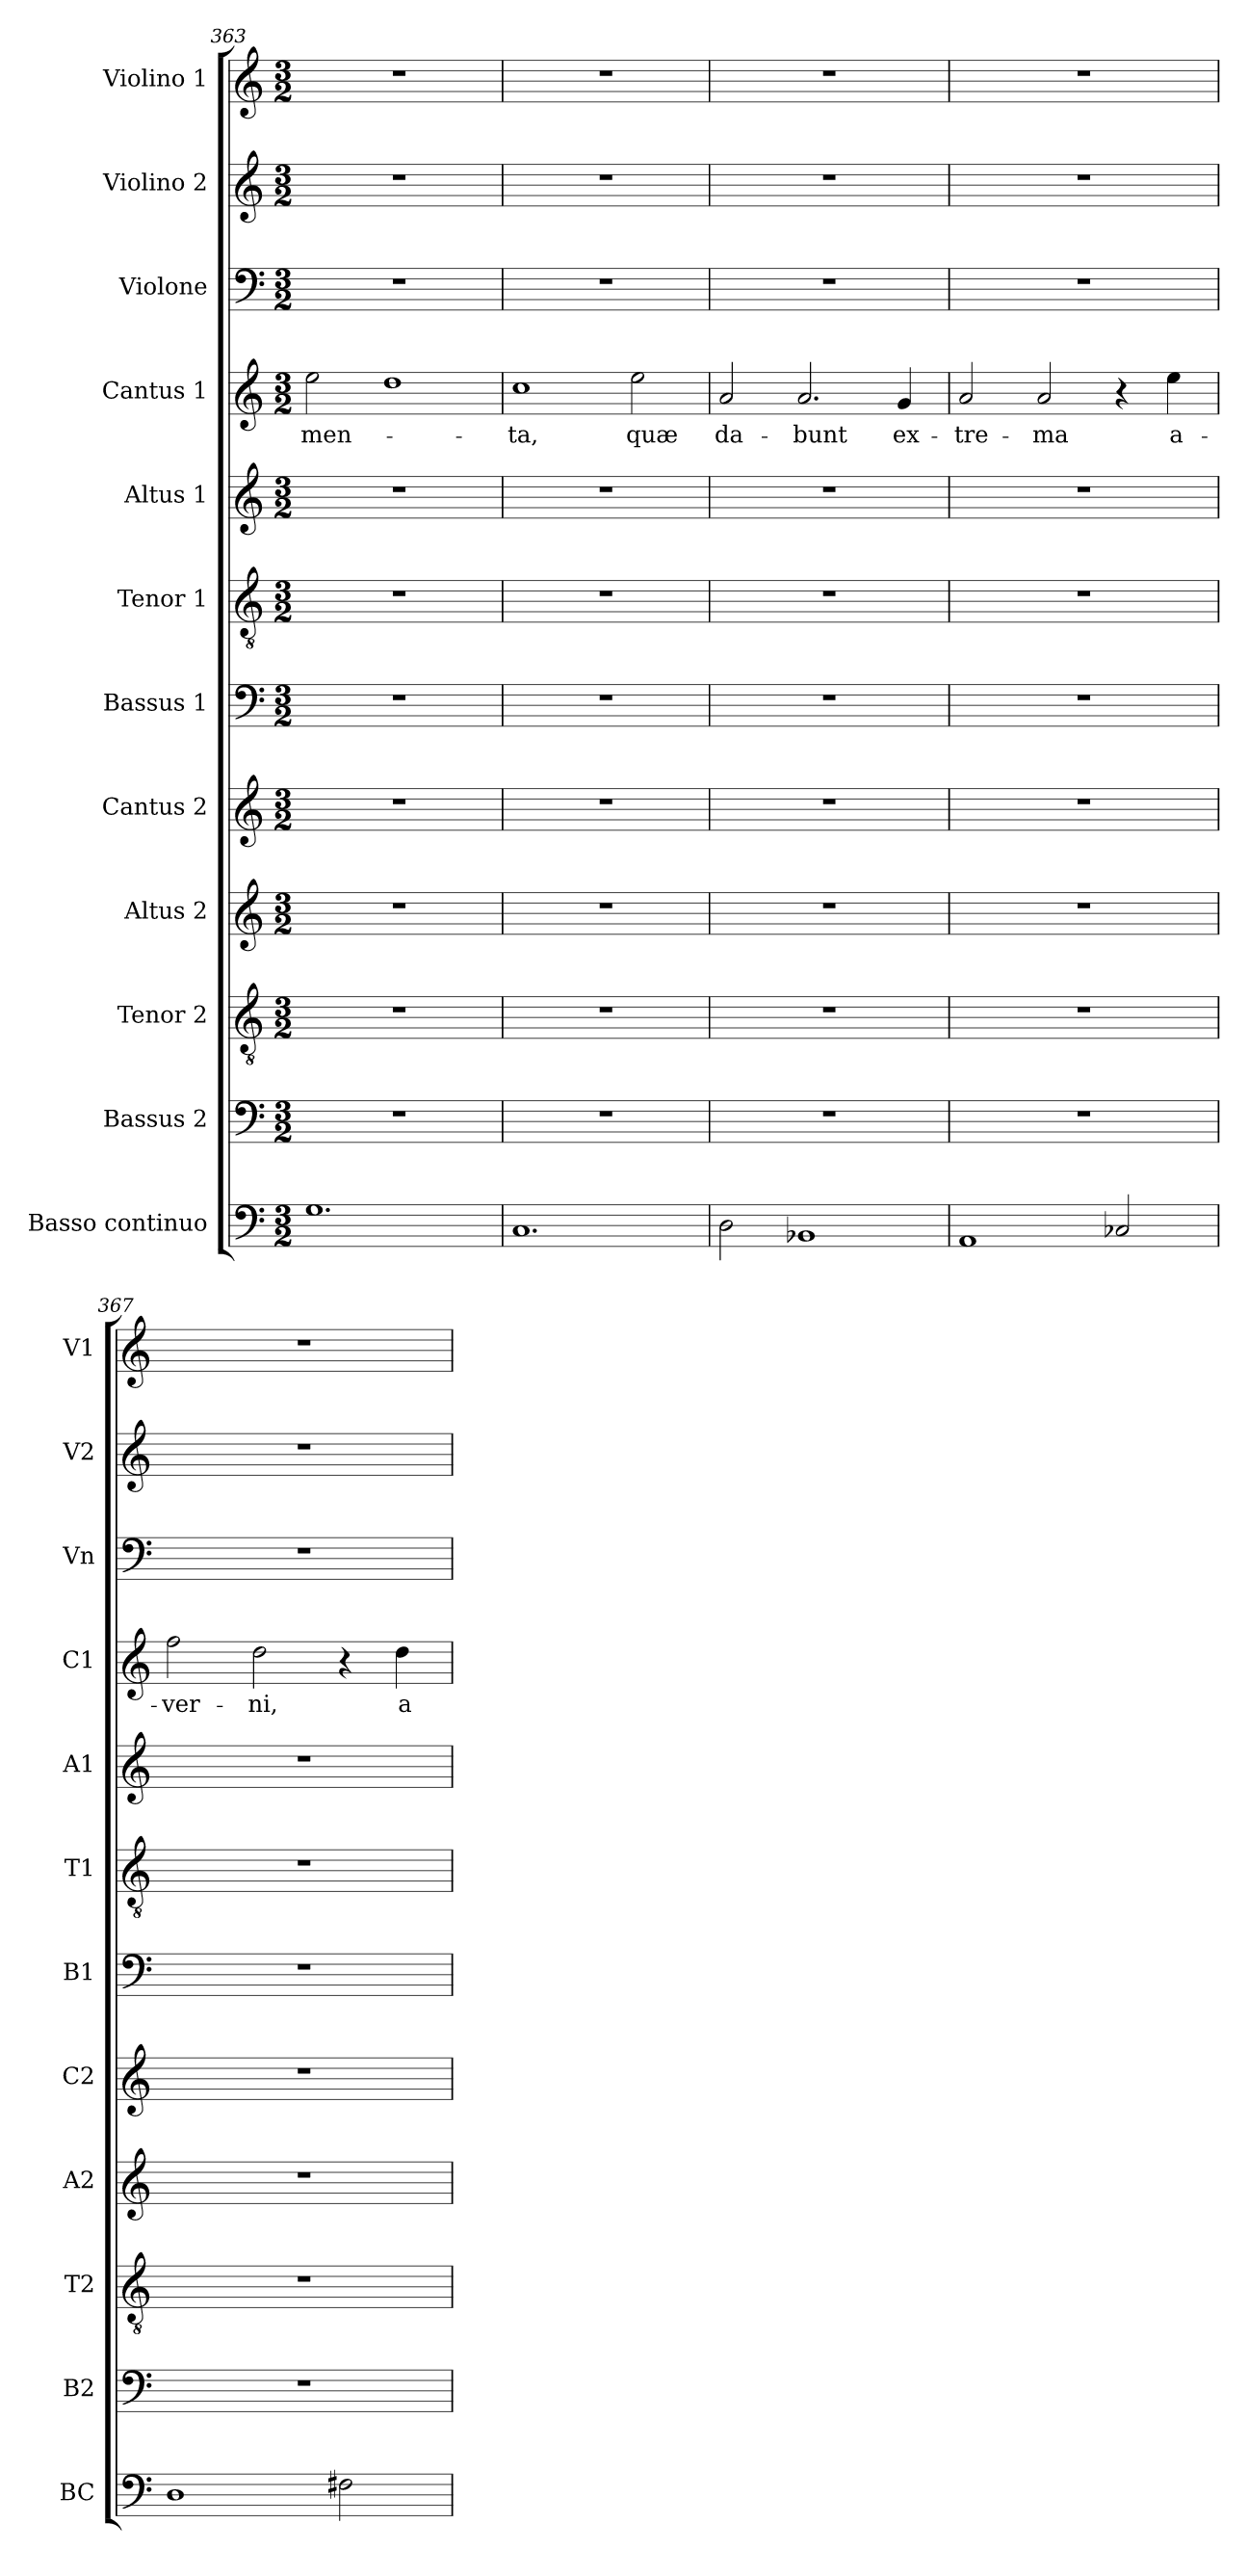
**kern	**kern	**kern	**kern	**kern	**kern	**kern	**kern	**kern	**text	**kern	**kern	**kern
*part12	*part11	*part10	*part9	*part8	*part7	*part6	*part5	*part4	*part4	*part3	*part2	*part1
*staff12	*staff11	*staff10	*staff9	*staff8	*staff7	*staff6	*staff5	*staff4	*staff4	*staff3	*staff2	*staff1
*I"Basso continuo	*I"Bassus 2	*I"Tenor 2	*I"Altus 2	*I"Cantus 2	*I"Bassus 1	*I"Tenor 1	*I"Altus 1	*I"Cantus 1	*	*I"Violone	*I"Violino 2	*I"Violino 1
*I'BC	*I'B2	*I'T2	*I'A2	*I'C2	*I'B1	*I'T1	*I'A1	*I'C1	*	*I'Vn	*I'V2	*I'V1
*clefF4	*clefF4	*clefGv2	*clefG2	*clefG2	*clefF4	*clefGv2	*clefG2	*clefG2	*	*clefF4	*clefG2	*clefG2
*ITrd7c12	*	*	*	*	*	*	*	*	*	*ITrd7c12	*	*
*k[]	*k[]	*k[]	*k[]	*k[]	*k[]	*k[]	*k[]	*k[]	*	*k[]	*k[]	*k[]
*C:	*C:	*C:	*C:	*C:	*C:	*C:	*C:	*C:	*	*C:	*C:	*C:
*M3/2	*M3/2	*M3/2	*M3/2	*M3/2	*M3/2	*M3/2	*M3/2	*M3/2	*	*M3/2	*M3/2	*M3/2
=363	=363	=363	=363	=363	=363	=363	=363	=363	=363	=363	=363	=363
!	!	!	!	!	!	!	!	!	!LO:LY:b	!	!	!
1.GG	1.r	1.r	1.r	1.r	1.r	1.r	1.r	2ee\	-men-	1.r	1.r	1.r
.	.	.	.	.	.	.	.	1dd	.	.	.	.
!!LO:LB:g=z
=364	=364	=364	=364	=364	=364	=364	=364	=364	=364	=364	=364	=364
!	!	!	!	!	!	!	!	!	!LO:LY:b	!	!	!
1.CC	1.r	1.r	1.r	1.r	1.r	1.r	1.r	1cc	-ta,	1.r	1.r	1.r
!	!	!	!	!	!	!	!	!	!LO:LY:b	!	!	!
.	.	.	.	.	.	.	.	2ee\	quæ	.	.	.
=365	=365	=365	=365	=365	=365	=365	=365	=365	=365	=365	=365	=365
!	!	!	!	!	!	!	!	!	!LO:LY:b	!	!	!
2DD\	1.r	1.r	1.r	1.r	1.r	1.r	1.r	2a/	da-	1.r	1.r	1.r
!	!	!	!	!	!	!	!	!	!LO:LY:b	!	!	!
1BBB-X	.	.	.	.	.	.	.	2.a/	-bunt	.	.	.
!	!	!	!	!	!	!	!	!	!LO:LY:b	!	!	!
.	.	.	.	.	.	.	.	4g/	ex-	.	.	.
=366	=366	=366	=366	=366	=366	=366	=366	=366	=366	=366	=366	=366
!	!	!	!	!	!	!	!	!	!LO:LY:b	!	!	!
1AAA	1.r	1.r	1.r	1.r	1.r	1.r	1.r	2a/	-tre-	1.r	1.r	1.r
!	!	!	!	!	!	!	!	!	!LO:LY:b	!	!	!
.	.	.	.	.	.	.	.	2a/	-ma	.	.	.
2CC-X/	.	.	.	.	.	.	.	4r	.	.	.	.
!	!	!	!	!	!	!	!	!	!LO:LY:b	!	!	!
.	.	.	.	.	.	.	.	4ee\	a-	.	.	.
=367	=367	=367	=367	=367	=367	=367	=367	=367	=367	=367	=367	=367
!	!	!	!	!	!	!	!	!	!LO:LY:b	!	!	!
1DD	1.r	1.r	1.r	1.r	1.r	1.r	1.r	2ff\	-ver-	1.r	1.r	1.r
!	!	!	!	!	!	!	!	!	!LO:LY:b	!	!	!
.	.	.	.	.	.	.	.	2dd\	-ni,	.	.	.
2FF#X\	.	.	.	.	.	.	.	4r	.	.	.	.
!	!	!	!	!	!	!	!	!	!LO:LY:b	!	!	!
.	.	.	.	.	.	.	.	4dd\	a-	.	.	.
=	=	=	=	=	=	=	=	=	=	=	=	=
*-	*-	*-	*-	*-	*-	*-	*-	*-	*-	*-	*-	*-
